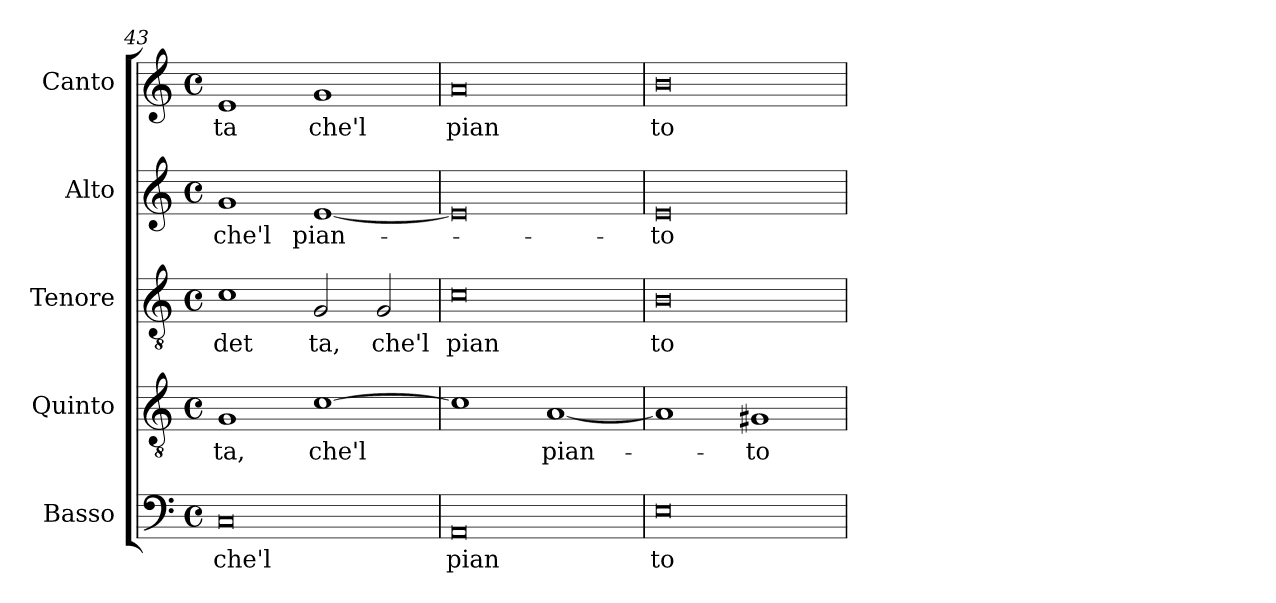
**kern	**text	**kern	**text	**kern	**text	**kern	**text	**kern	**text
*part5	*part5	*part4	*part4	*part3	*part3	*part2	*part2	*part1	*part1
*staff5	*staff5	*staff4	*staff4	*staff3	*staff3	*staff2	*staff2	*staff1	*staff1
*I"Basso	*	*I"Quinto	*	*I"Tenore	*	*I"Alto	*	*I"Canto	*
!!LO:LB:g=z
*clefF4	*	*clefGv2	*	*clefGv2	*	*clefG2	*	*clefG2	*
*M4/4	*	*M4/4	*	*M4/4	*	*M4/4	*	*M4/4	*
*met(c)	*	*met(c)	*	*met(c)	*	*met(c)	*	*met(c)	*
=43	=43	=43	=43	=43	=43	=43	=43	=43	=43
!	!LO:LY:b:cj	!	!LO:LY:b:cj	!	!LO:LY:b:cj	!	!LO:LY:b:cj	!	!LO:LY:b:cj
0C	che'l	1G	-ta,	1c	det	1g	che'l	1e	ta
!	!	!	!LO:LY:b	!	!LO:LY:b:cj	!	!LO:LY:b	!	!LO:LY:b:cj
.	.	[>1c	che'l	2G/	ta,	[<1e	pian-	1g	che'l
!	!	!	!	!	!LO:LY:b:cj	!	!	!	!
.	.	.	.	2G/	che'l	.	.	.	.
=44	=44	=44	=44	=44	=44	=44	=44	=44	=44
!	!LO:LY:b:cj	!	!	!	!LO:LY:b:cj	!	!	!	!LO:LY:b:cj
0AA	pian	1c]	.	0c	pian	0e]	.	0a	pian
!	!	!	!LO:LY:b	!	!	!	!	!	!
.	.	[<1A	pian-	.	.	.	.	.	.
=45	=45	=45	=45	=45	=45	=45	=45	=45	=45
!	!LO:LY:b:cj	!	!	!	!LO:LY:b:cj	!	!LO:LY:b:cj	!	!LO:LY:b:cj
0E	to	1A]	.	0B	to	0e	-to	0b	to
!	!	!	!LO:LY:b:cj	!	!	!	!	!	!
.	.	1G#X	-to	.	.	.	.	.	.
=	=	=	=	=	=	=	=	=	=
*-	*-	*-	*-	*-	*-	*-	*-	*-	*-
